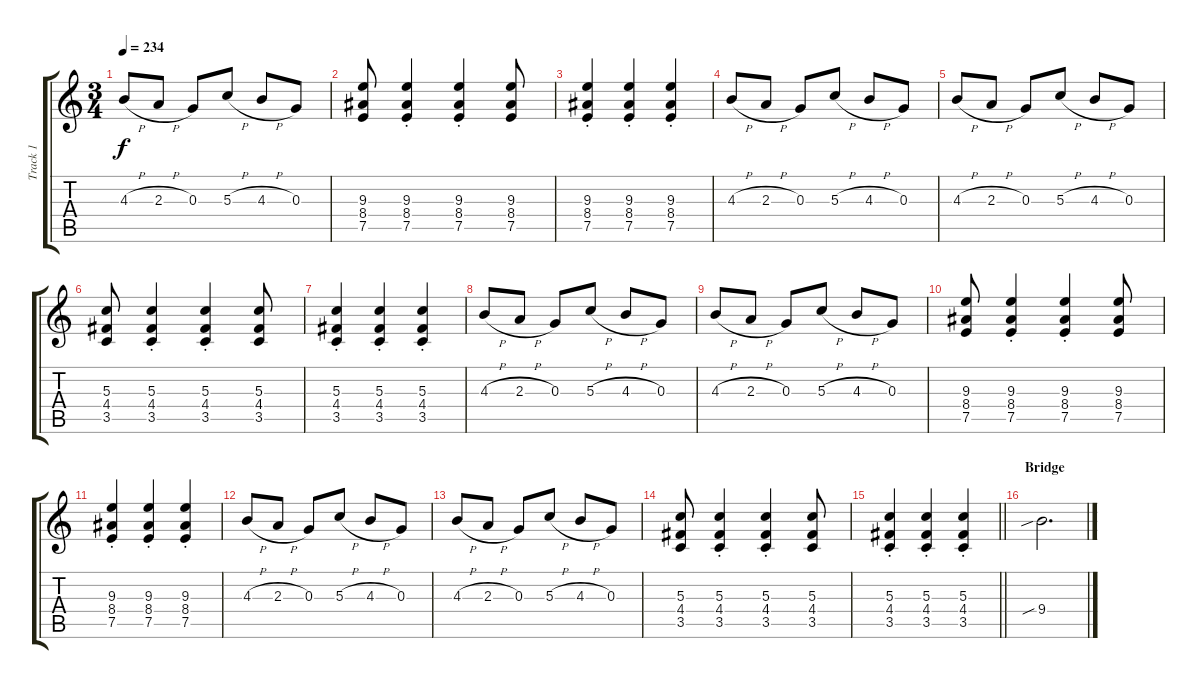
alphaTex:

\track ("Track 1" "Track 1") {instrument overdrivenguitar}
\staff {score tabs}
\tuning (E4 B3 G3 D3 A2 E2) {hide}
\ts (3 4)
\tempo 234
\clef g2
\ks c
4.3{h}.8{dy f} 2.3{h}.8 0.3.8 5.3{h}.8 4.3{h}.8 0.3.8 |
(9.3 8.4 7.5).8 (9.3{st} 8.4 7.5).4 (9.3{st} 8.4 7.5).4 (9.3 8.4 7.5).8 |
(9.3{st} 8.4 7.5).4 (9.3{st} 8.4 7.5).4 (9.3{st} 8.4 7.5).4 |
4.3{h}.8 2.3{h}.8 0.3.8 5.3{h}.8 4.3{h}.8 0.3.8 |
4.3{h}.8 2.3{h}.8 0.3.8 5.3{h}.8 4.3{h}.8 0.3.8 |
(5.3 4.4 3.5).8 (5.3 4.4 3.5{st}).4 (5.3 4.4 3.5{st}).4 (5.3 4.4 3.5).8 |
(5.3 4.4 3.5{st}).4 (5.3{st} 4.4 3.5).4 (5.3{st} 4.4 3.5).4 |
4.3{h}.8 2.3{h}.8 0.3.8 5.3{h}.8 4.3{h}.8 0.3.8 |
4.3{h}.8 2.3{h}.8 0.3.8 5.3{h}.8 4.3{h}.8 0.3.8 |
(9.3 8.4 7.5).8 (9.3{st} 8.4 7.5).4 (9.3{st} 8.4 7.5).4 (9.3 8.4 7.5).8 |
(9.3{st} 8.4 7.5).4 (9.3{st} 8.4 7.5).4 (9.3{st} 8.4 7.5).4 |
4.3{h}.8 2.3{h}.8 0.3.8 5.3{h}.8 4.3{h}.8 0.3.8 |
4.3{h}.8 2.3{h}.8 0.3.8 5.3{h}.8 4.3{h}.8 0.3.8 |
(5.3 4.4 3.5).8 (5.3 4.4 3.5{st}).4 (5.3 4.4 3.5{st}).4 (5.3 4.4 3.5).8 |
\barLineRight lightlight
(5.3 4.4 3.5{st}).4 (5.3{st} 4.4 3.5).4 (5.3{st} 4.4 3.5).4 |
\section ("" "Bridge")
9.4{sib}.2{d}
